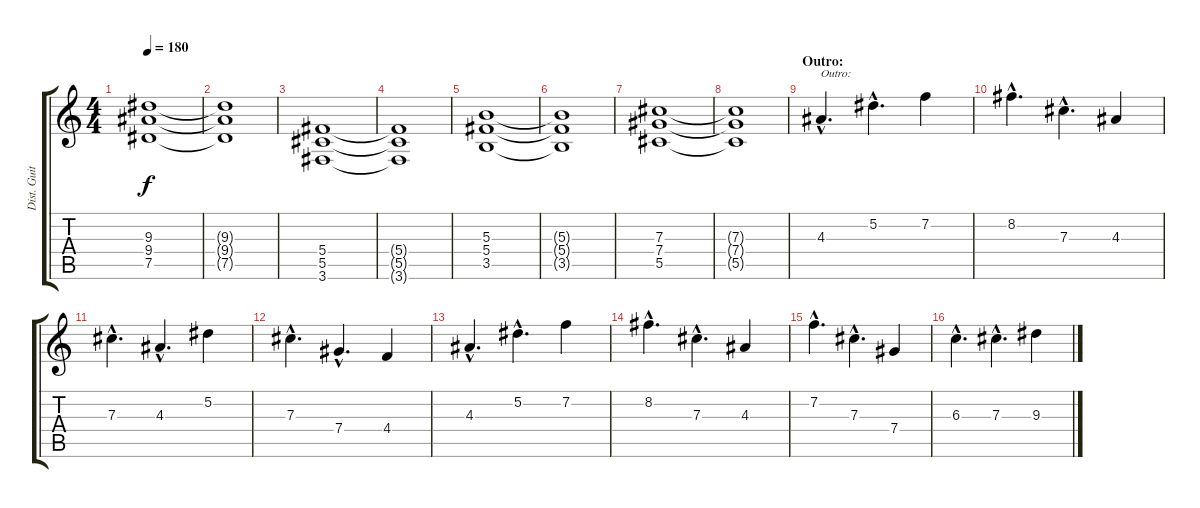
\track ("Dist. Guitar 1" "Dist. Guit") {instrument distortionguitar}
\staff {score tabs}
\tuning (Eb4 Bb3 Gb3 Db3 Ab2 Eb2) {hide}
\ts (4 4)
\tempo 180
\clef g2
\ks c
(9.3 9.4 7.5).1{dy f} |
(9.3{t} 9.4{t} 7.5{t}).1 |
(5.4 5.5 3.6).1 |
(5.4{t} 5.5{t} 3.6{t}).1 |
(5.3 5.4 3.5).1 |
(5.3{t} 5.4{t} 3.5{t}).1 |
(7.3 7.4 5.5).1 |
(7.3{t} 7.4{t} 5.5{t}).1 |
\section ("" "Outro:")
4.3{hac}.4{d txt "Outro:"} 5.2{hac}.4{d} 7.2.4 |
8.2{hac}.4{d} 7.3{hac}.4{d} 4.3.4 |
7.3{hac}.4{d} 4.3{hac}.4{d} 5.2.4 |
7.3{hac}.4{d} 7.4{hac}.4{d} 4.4.4 |
4.3{hac}.4{d} 5.2{hac}.4{d} 7.2.4 |
8.2{hac}.4{d} 7.3{hac}.4{d} 4.3.4 |
7.2{hac}.4{d} 7.3{hac}.4{d} 7.4.4 |
6.3{hac}.4{d} 7.3{hac}.4{d} 9.3.4
